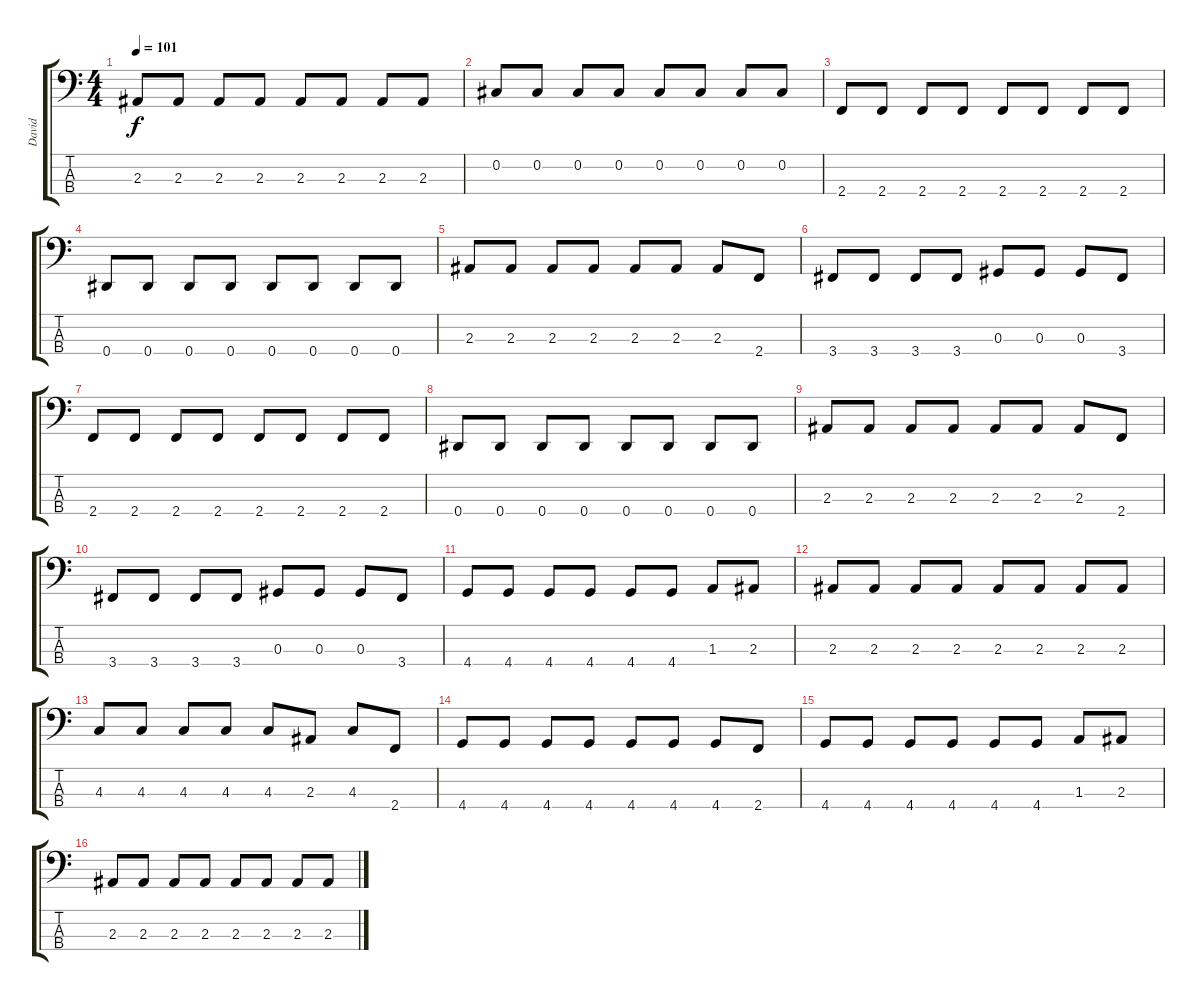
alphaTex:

\track ("David" "David") {instrument electricbassfinger}
\staff {score tabs}
\tuning (Gb2 Db2 Ab1 Eb1) {hide}
\ts (4 4)
\tempo 101
\clef f4
\ks c
2.3.8{dy f} 2.3.8 2.3.8 2.3.8 2.3.8 2.3.8 2.3.8 2.3.8 |
0.2.8 0.2.8 0.2.8 0.2.8 0.2.8 0.2.8 0.2.8 0.2.8 |
2.4.8 2.4.8 2.4.8 2.4.8 2.4.8 2.4.8 2.4.8 2.4.8 |
0.4.8 0.4.8 0.4.8 0.4.8 0.4.8 0.4.8 0.4.8 0.4.8 |
2.3.8 2.3.8 2.3.8 2.3.8 2.3.8 2.3.8 2.3.8 2.4.8 |
3.4.8 3.4.8 3.4.8 3.4.8 0.3.8 0.3.8 0.3.8 3.4.8 |
2.4.8 2.4.8 2.4.8 2.4.8 2.4.8 2.4.8 2.4.8 2.4.8 |
0.4.8 0.4.8 0.4.8 0.4.8 0.4.8 0.4.8 0.4.8 0.4.8 |
2.3.8 2.3.8 2.3.8 2.3.8 2.3.8 2.3.8 2.3.8 2.4.8 |
3.4.8 3.4.8 3.4.8 3.4.8 0.3.8 0.3.8 0.3.8 3.4.8 |
4.4.8 4.4.8 4.4.8 4.4.8 4.4.8 4.4.8 1.3.8 2.3.8 |
2.3.8 2.3.8 2.3.8 2.3.8 2.3.8 2.3.8 2.3.8 2.3.8 |
4.3.8 4.3.8 4.3.8 4.3.8 4.3.8 2.3.8 4.3.8 2.4.8 |
4.4.8 4.4.8 4.4.8 4.4.8 4.4.8 4.4.8 4.4.8 2.4.8 |
4.4.8 4.4.8 4.4.8 4.4.8 4.4.8 4.4.8 1.3.8 2.3.8 |
2.3.8 2.3.8 2.3.8 2.3.8 2.3.8 2.3.8 2.3.8 2.3.8
